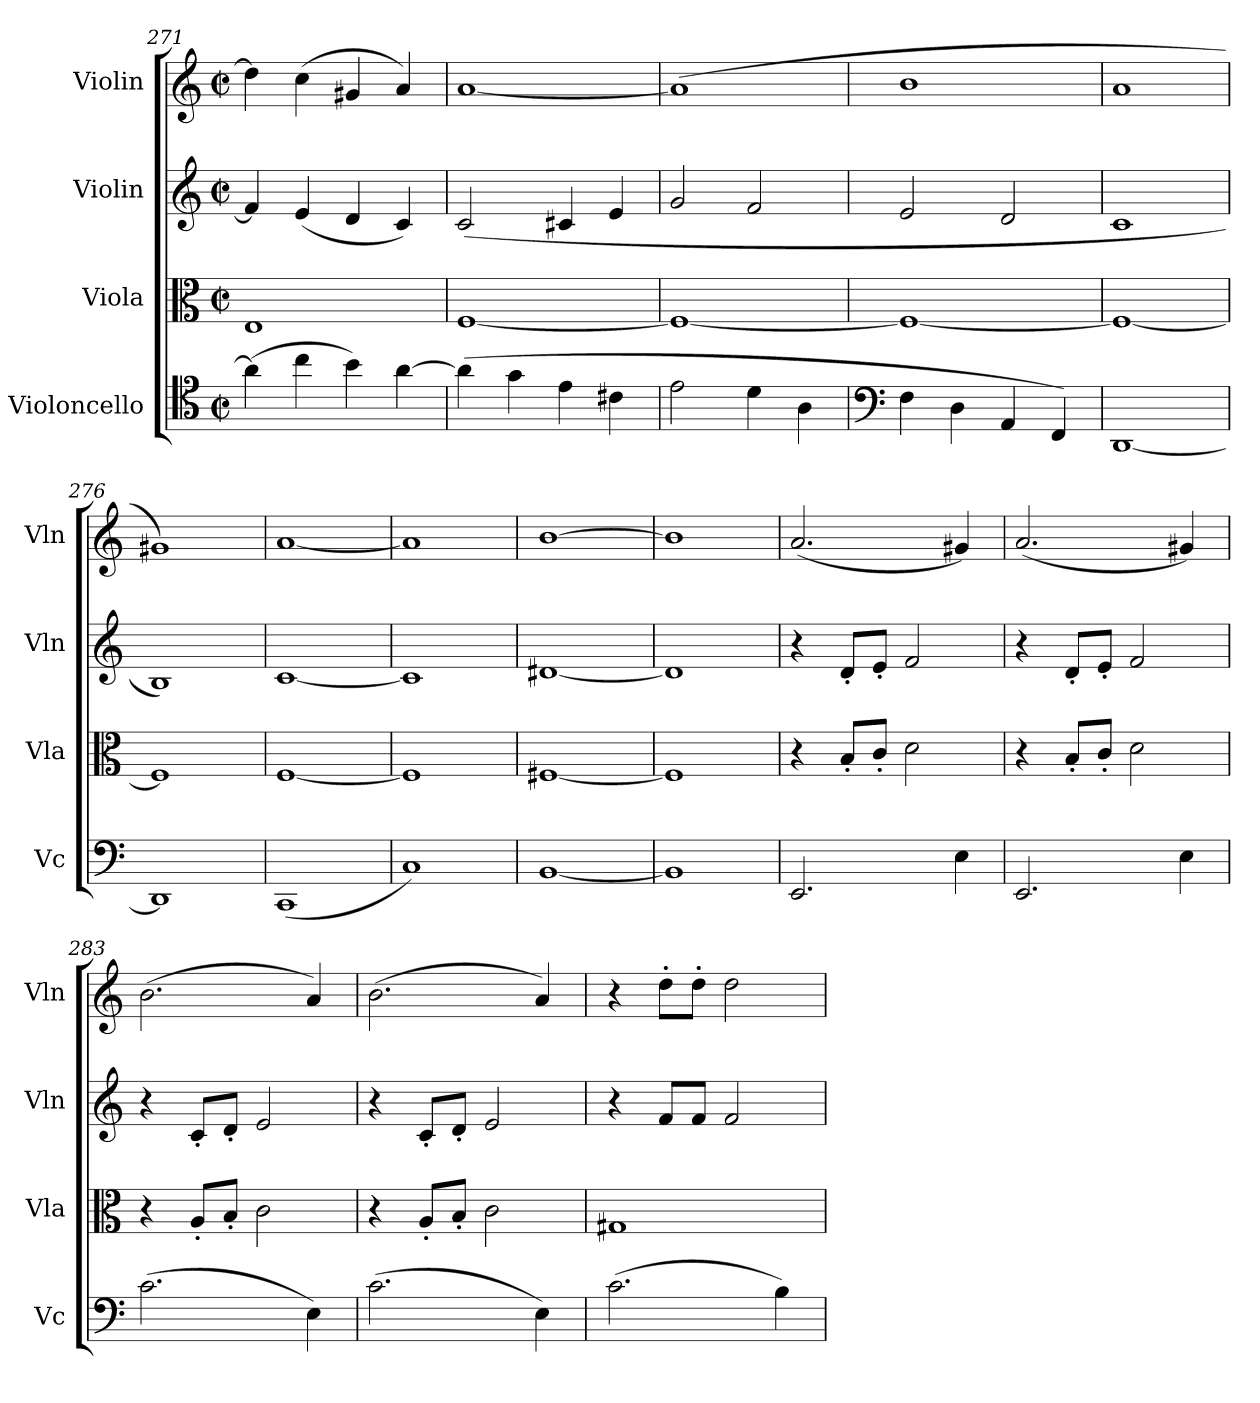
**kern	**kern	**kern	**kern
*part4	*part3	*part2	*part1
*staff4	*staff3	*staff2	*staff1
*I"Violoncello	*I"Viola	*I"Violin	*I"Violin
*I'Vc	*I'Vla	*I'Vln	*I'Vln
*clefC4	*clefC3	*clefG2	*clefG2
*k[]	*k[]	*k[]	*k[]
*M2/2	*M2/2	*M2/2	*M2/2
*met(c|)	*met(c|)	*met(c|)	*met(c|)
=271	=271	=271	=271
(4a\]	1E	4f/]	4dd\]
4cc\	.	(4e/	(4cc\
4b\)	.	4d/	4g#X/
[4a\	.	4c/)	4a/)
=272	=272	=272	=272
(4a\]	[1F	(2c/	[1a
4g\	.	.	.
4e\	.	4c#X/	.
4c#X\	.	4e/	.
=273	=273	=273	=273
2e\	1F_	2g/	(1a]
4d\	.	2f/	.
4A\	.	.	.
=274	=274	=274	=274
*clefF4	*	*	*
4F\	1F_	2e/	1b
4D\	.	.	.
4AA/	.	2d/	.
4FF/)	.	.	.
=275	=275	=275	=275
[1DD	1F_	1c	1a
=276	=276	=276	=276
1DD]	1F]	1B)	1g#X)
=277	=277	=277	=277
(1CC	[1F	[1c	[1a
!!LO:LB:g=z
=278	=278	=278	=278
1C)	1F]	1c]	1a]
=279	=279	=279	=279
[1BB	[1F#X	[1d#X	[1b
=280	=280	=280	=280
1BB]	1F#]	1d#]	1b]
=281	=281	=281	=281
2.EE/	4r	4r	(2.a/
.	8B'/L	8d'/L	.
.	8c'/J	8e'/J	.
.	2d\	2f/	.
4E\	.	.	4g#X/)
=282	=282	=282	=282
2.EE/	4r	4r	(2.a/
.	8B'/L	8d'/L	.
.	8c'/J	8e'/J	.
.	2d\	2f/	.
4E\	.	.	4g#X/)
=283	=283	=283	=283
(2.c\	4r	4r	(2.b\
.	8A'/L	8c'/L	.
.	8B'/J	8d'/J	.
.	2c\	2e/	.
4E\)	.	.	4a/)
=284	=284	=284	=284
(2.c\	4r	4r	(2.b\
.	8A'/L	8c'/L	.
.	8B'/J	8d'/J	.
.	2c\	2e/	.
4E\)	.	.	4a/)
=285	=285	=285	=285
(2.c\	1G#X	4r	4r
.	.	8f/L	8dd'\L
.	.	8f/J	8dd'\J
.	.	2f/	2dd\
4B\)	.	.	.
=	=	=	=
*-	*-	*-	*-
